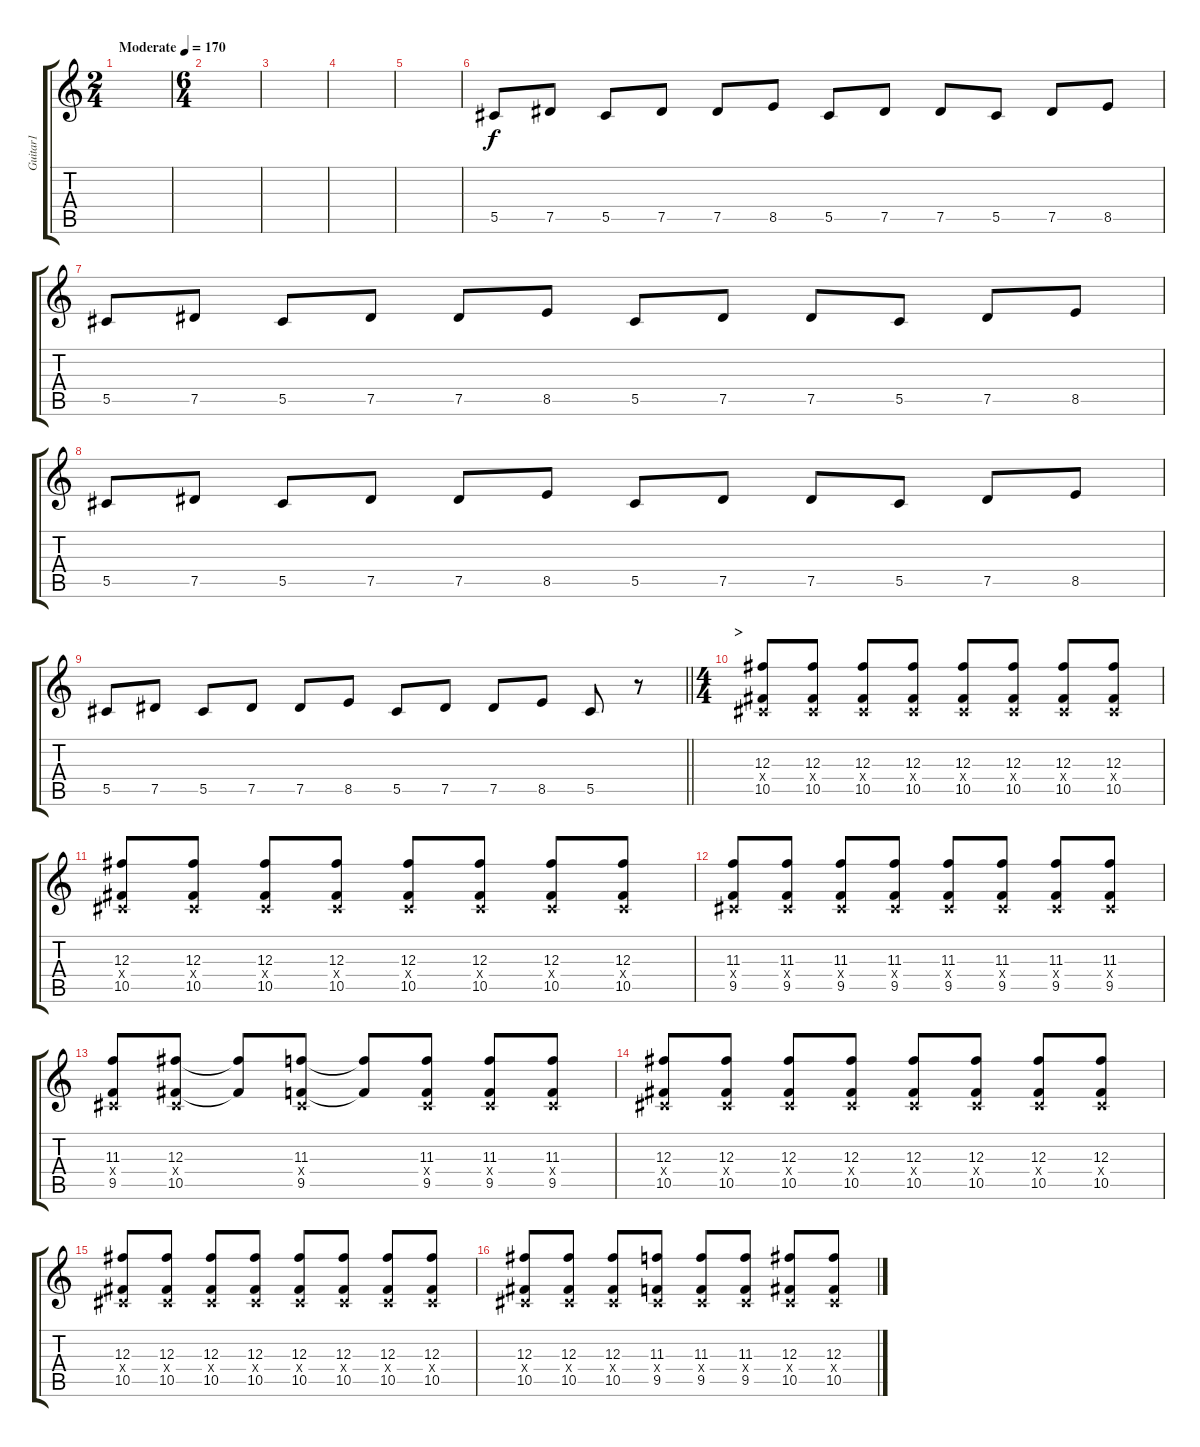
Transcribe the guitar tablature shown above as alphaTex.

\track ("Guitar1" "Guitar1") {instrument overdrivenguitar}
\staff {score tabs}
\tuning (Eb4 Bb3 Gb3 Db3 Ab2 Db2) {hide}
\ts (2 4)
\tempo (170 "Moderate")
\clef g2
\ks c
|
\ts (6 4)
|
|
|
|
5.5.8 7.5.8 5.5.8 7.5.8 7.5.8 8.5.8 5.5.8 7.5.8 7.5.8 5.5.8 7.5.8 8.5.8 |
5.5.8 7.5.8 5.5.8 7.5.8 7.5.8 8.5.8 5.5.8 7.5.8 7.5.8 5.5.8 7.5.8 8.5.8 |
5.5.8 7.5.8 5.5.8 7.5.8 7.5.8 8.5.8 5.5.8 7.5.8 7.5.8 5.5.8 7.5.8 8.5.8 |
\barLineRight lightlight
5.5.8 7.5.8 5.5.8 7.5.8 7.5.8 8.5.8 5.5.8 7.5.8 7.5.8 8.5.8 5.5.8 r.8 |
\ts (4 4)
\section ("" ">")
(12.3 0.4{x} 10.5).8 (12.3 0.4{x} 10.5).8 (12.3 0.4{x} 10.5).8 (12.3 0.4{x} 10.5).8 (12.3 0.4{x} 10.5).8 (12.3 0.4{x} 10.5).8 (12.3 0.4{x} 10.5).8 (12.3 0.4{x} 10.5).8 |
(12.3 0.4{x} 10.5).8 (12.3 0.4{x} 10.5).8 (12.3 0.4{x} 10.5).8 (12.3 0.4{x} 10.5).8 (12.3 0.4{x} 10.5).8 (12.3 0.4{x} 10.5).8 (12.3 0.4{x} 10.5).8 (12.3 0.4{x} 10.5).8 |
(11.3 0.4{x} 9.5).8 (11.3 0.4{x} 9.5).8 (11.3 0.4{x} 9.5).8 (11.3 0.4{x} 9.5).8 (11.3 0.4{x} 9.5).8 (11.3 0.4{x} 9.5).8 (11.3 0.4{x} 9.5).8 (11.3 0.4{x} 9.5).8 |
(11.3 0.4{x} 9.5).8 (12.3 0.4{x} 10.5).8 (12.3{t} 10.5{t}).8 (11.3 0.4{x} 9.5).8 (11.3{t} 9.5{t}).8 (11.3 0.4{x} 9.5).8 (11.3 0.4{x} 9.5).8 (11.3 0.4{x} 9.5).8 |
(12.3 0.4{x} 10.5).8 (12.3 0.4{x} 10.5).8 (12.3 0.4{x} 10.5).8 (12.3 0.4{x} 10.5).8 (12.3 0.4{x} 10.5).8 (12.3 0.4{x} 10.5).8 (12.3 0.4{x} 10.5).8 (12.3 0.4{x} 10.5).8 |
(12.3 0.4{x} 10.5).8 (12.3 0.4{x} 10.5).8 (12.3 0.4{x} 10.5).8 (12.3 0.4{x} 10.5).8 (12.3 0.4{x} 10.5).8 (12.3 0.4{x} 10.5).8 (12.3 0.4{x} 10.5).8 (12.3 0.4{x} 10.5).8 |
(12.3 0.4{x} 10.5).8 (12.3 0.4{x} 10.5).8 (12.3 0.4{x} 10.5).8 (11.3 0.4{x} 9.5).8 (11.3 0.4{x} 9.5).8 (11.3 0.4{x} 9.5).8 (12.3 0.4{x} 10.5).8 (12.3 0.4{x} 10.5).8
